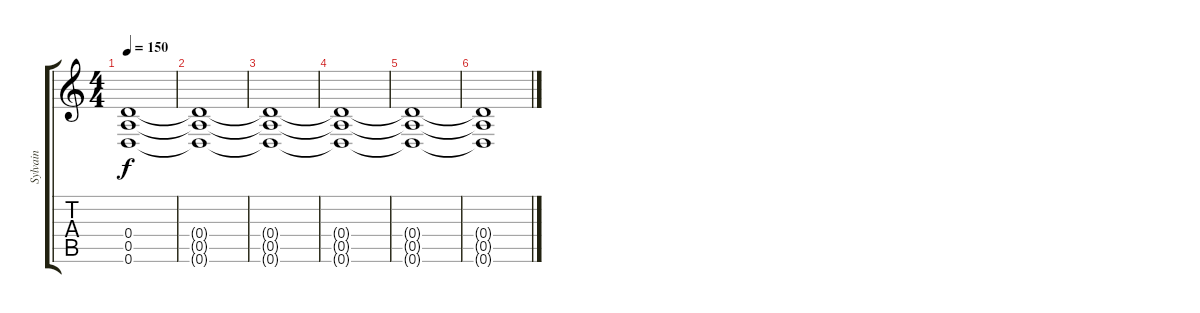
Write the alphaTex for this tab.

\track ("Sylvain" "Sylvain") {instrument distortionguitar}
\staff {score tabs}
\tuning (E4 B3 G3 D3 A2 D2) {hide}
\ts (4 4)
\tempo 150
\clef g2
\ks c
(0.4{t} 0.5{t} 0.6{t}).1{dy f volume 6} |
(0.4{t} 0.5{t} 0.6{t}).1 |
(0.4{t} 0.5{t} 0.6{t}).1{volume 3} |
(0.4{t} 0.5{t} 0.6{t}).1 |
(0.4{t} 0.5{t} 0.6{t}).1{volume 0} |
(0.4{t} 0.5{t} 0.6{t}).1
